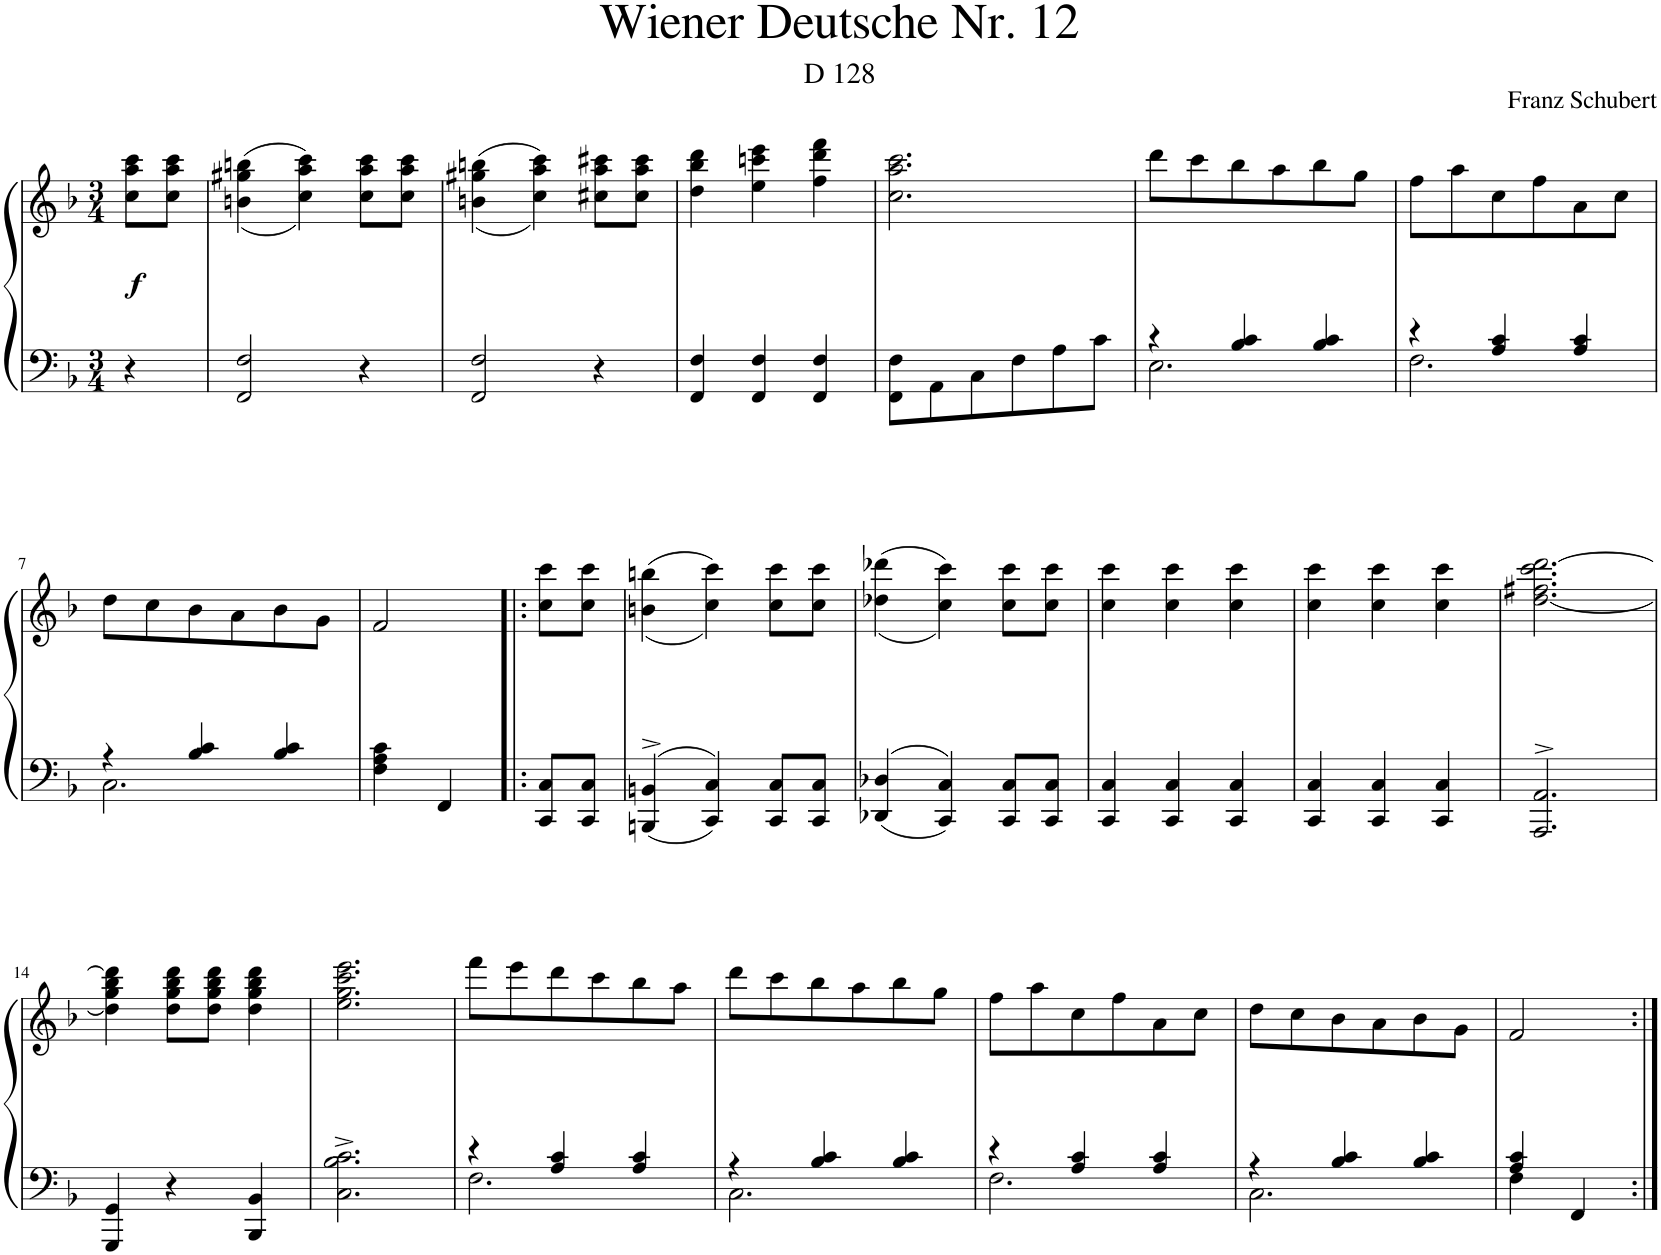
**kern	**kern	**dynam
*part1	*part1	*part1
*staff2	*staff1	*staff1/2
*I"Piano	*	*
*I'Pno.	*	*
*clefF4	*clefG2	*
*k[b-]	*k[b-]	*
*M3/4	*M3/4	*
=	=	=
!	!	!LO:DY:b
4r	8cc\ 8aa\ 8ccc\L	f
.	8cc\ 8aa\ 8ccc\J	.
=1	=1	=1
2FF/ 2F/	(<(4bn\ 4gg#X\ 4bbn\	.
.	4cc\ 4aa\ 4ccc\))	.
4r	8cc\ 8aa\ 8ccc\L	.
.	8cc\ 8aa\ 8ccc\J	.
=2	=2	=2
2FF/ 2F/	(<(4bn\ 4gg#X\ 4bbn\	.
.	4cc\ 4aa\ 4ccc\))	.
4r	8cc#X\ 8aa\ 8ccc#X\L	.
.	8cc#\ 8aa\ 8ccc#\J	.
=3	=3	=3
4FF/ 4F/	4dd\ 4bb-\ 4ddd\	.
4FF/ 4F/	4ee\ 4cccn\ 4eee\	.
4FF/ 4F/	4ff\ 4ddd\ 4fff\	.
=4	=4	=4
8FF\ 8F\L	2.cc\ 2.aa\ 2.ccc\	.
8AA\	.	.
8C\	.	.
8F\	.	.
8A\	.	.
8c\J	.	.
=5	=5	=5
*^	*	*
4r	2.E\	8ddd\L	.
.	.	8ccc\	.
4B-/ 4c/	.	8bb-\	.
.	.	8aa\	.
4B-/ 4c/	.	8bb-\	.
.	.	8gg\J	.
=6	=6	=6	=6
4r	2.F\	8ff\L	.
.	.	8aa\	.
4A/ 4c/	.	8cc\	.
.	.	8ff\	.
4A/ 4c/	.	8a\	.
.	.	8cc\J	.
!!LO:LB:g=z
=7	=7	=7	=7
4r	2.C\	8dd\L	.
.	.	8cc\	.
4B-/ 4c/	.	8b-\	.
.	.	8a\	.
4B-/ 4c/	.	8b-\	.
.	.	8g\J	.
*v	*v	*	*
=8	=8	=8
4F\ 4A\ 4c\	2f/	.
4FF/	.	.
=8X1!|:	=8X1!|:	=8X1!|:
8CC/ 8C/L	8cc\ 8ccc\L	.
8CC/ 8C/J	8cc\ 8ccc\J	.
=9	=9	=9
4BBBn/^> 4BBn/^>	(<(4bn\ 4bbn\	.
4CC/ 4C/	4cc\ 4ccc\))	.
8CC/ 8C/L	8cc\ 8ccc\L	.
8CC/ 8C/J	8cc\ 8ccc\J	.
=10	=10	=10
4DD-X/ 4D-X/	(<(4dd-X\ 4ddd-X\	.
4CC/ 4C/	4cc\ 4ccc\))	.
8CC/ 8C/L	8cc\ 8ccc\L	.
8CC/ 8C/J	8cc\ 8ccc\J	.
=11	=11	=11
4CC/ 4C/	4cc\ 4ccc\	.
4CC/ 4C/	4cc\ 4ccc\	.
4CC/ 4C/	4cc\ 4ccc\	.
=12	=12	=12
4CC/ 4C/	4cc\ 4ccc\	.
4CC/ 4C/	4cc\ 4ccc\	.
4CC/ 4C/	4cc\ 4ccc\	.
=13	=13	=13
2.AAA/^> 2.AA/^>	[2.dd\ 2.ff#X\ 2.ccc\ [2.ddd\	.
!!LO:LB:g=z
=14	=14	=14
4GGG/ 4GG/	4dd\] 4gg\ 4bb-\ 4ddd\]	.
4r	8dd\ 8gg\ 8bb-\ 8ddd\L	.
.	8dd\ 8gg\ 8bb-\ 8ddd\J	.
4BBB-/ 4BB-/	4dd\ 4gg\ 4bb-\ 4ddd\	.
=15	=15	=15
2.C\^ 2.B-\^ 2.c\^	2.ee\ 2.gg\ 2.ccc\ 2.eee\	.
=16	=16	=16
*^	*	*
4r	2.F\	8fff\L	.
.	.	8eee\	.
4A/ 4c/	.	8ddd\	.
.	.	8ccc\	.
4A/ 4c/	.	8bb-\	.
.	.	8aa\J	.
=17	=17	=17	=17
4r	2.C\	8ddd\L	.
.	.	8ccc\	.
4B-/ 4c/	.	8bb-\	.
.	.	8aa\	.
4B-/ 4c/	.	8bb-\	.
.	.	8gg\J	.
=18	=18	=18	=18
4r	2.F\	8ff\L	.
.	.	8aa\	.
4A/ 4c/	.	8cc\	.
.	.	8ff\	.
4A/ 4c/	.	8a\	.
.	.	8cc\J	.
=19	=19	=19	=19
4r	2.C\	8dd\L	.
.	.	8cc\	.
4B-/ 4c/	.	8b-\	.
.	.	8a\	.
4B-/ 4c/	.	8b-\	.
.	.	8g\J	.
=20	=20	=20	=20
4A/ 4c/	4F\	2f/	.
4FF/	4ryy	.	.
*v	*v	*	*
=:|!	=:|!	=:|!
*-	*-	*-
